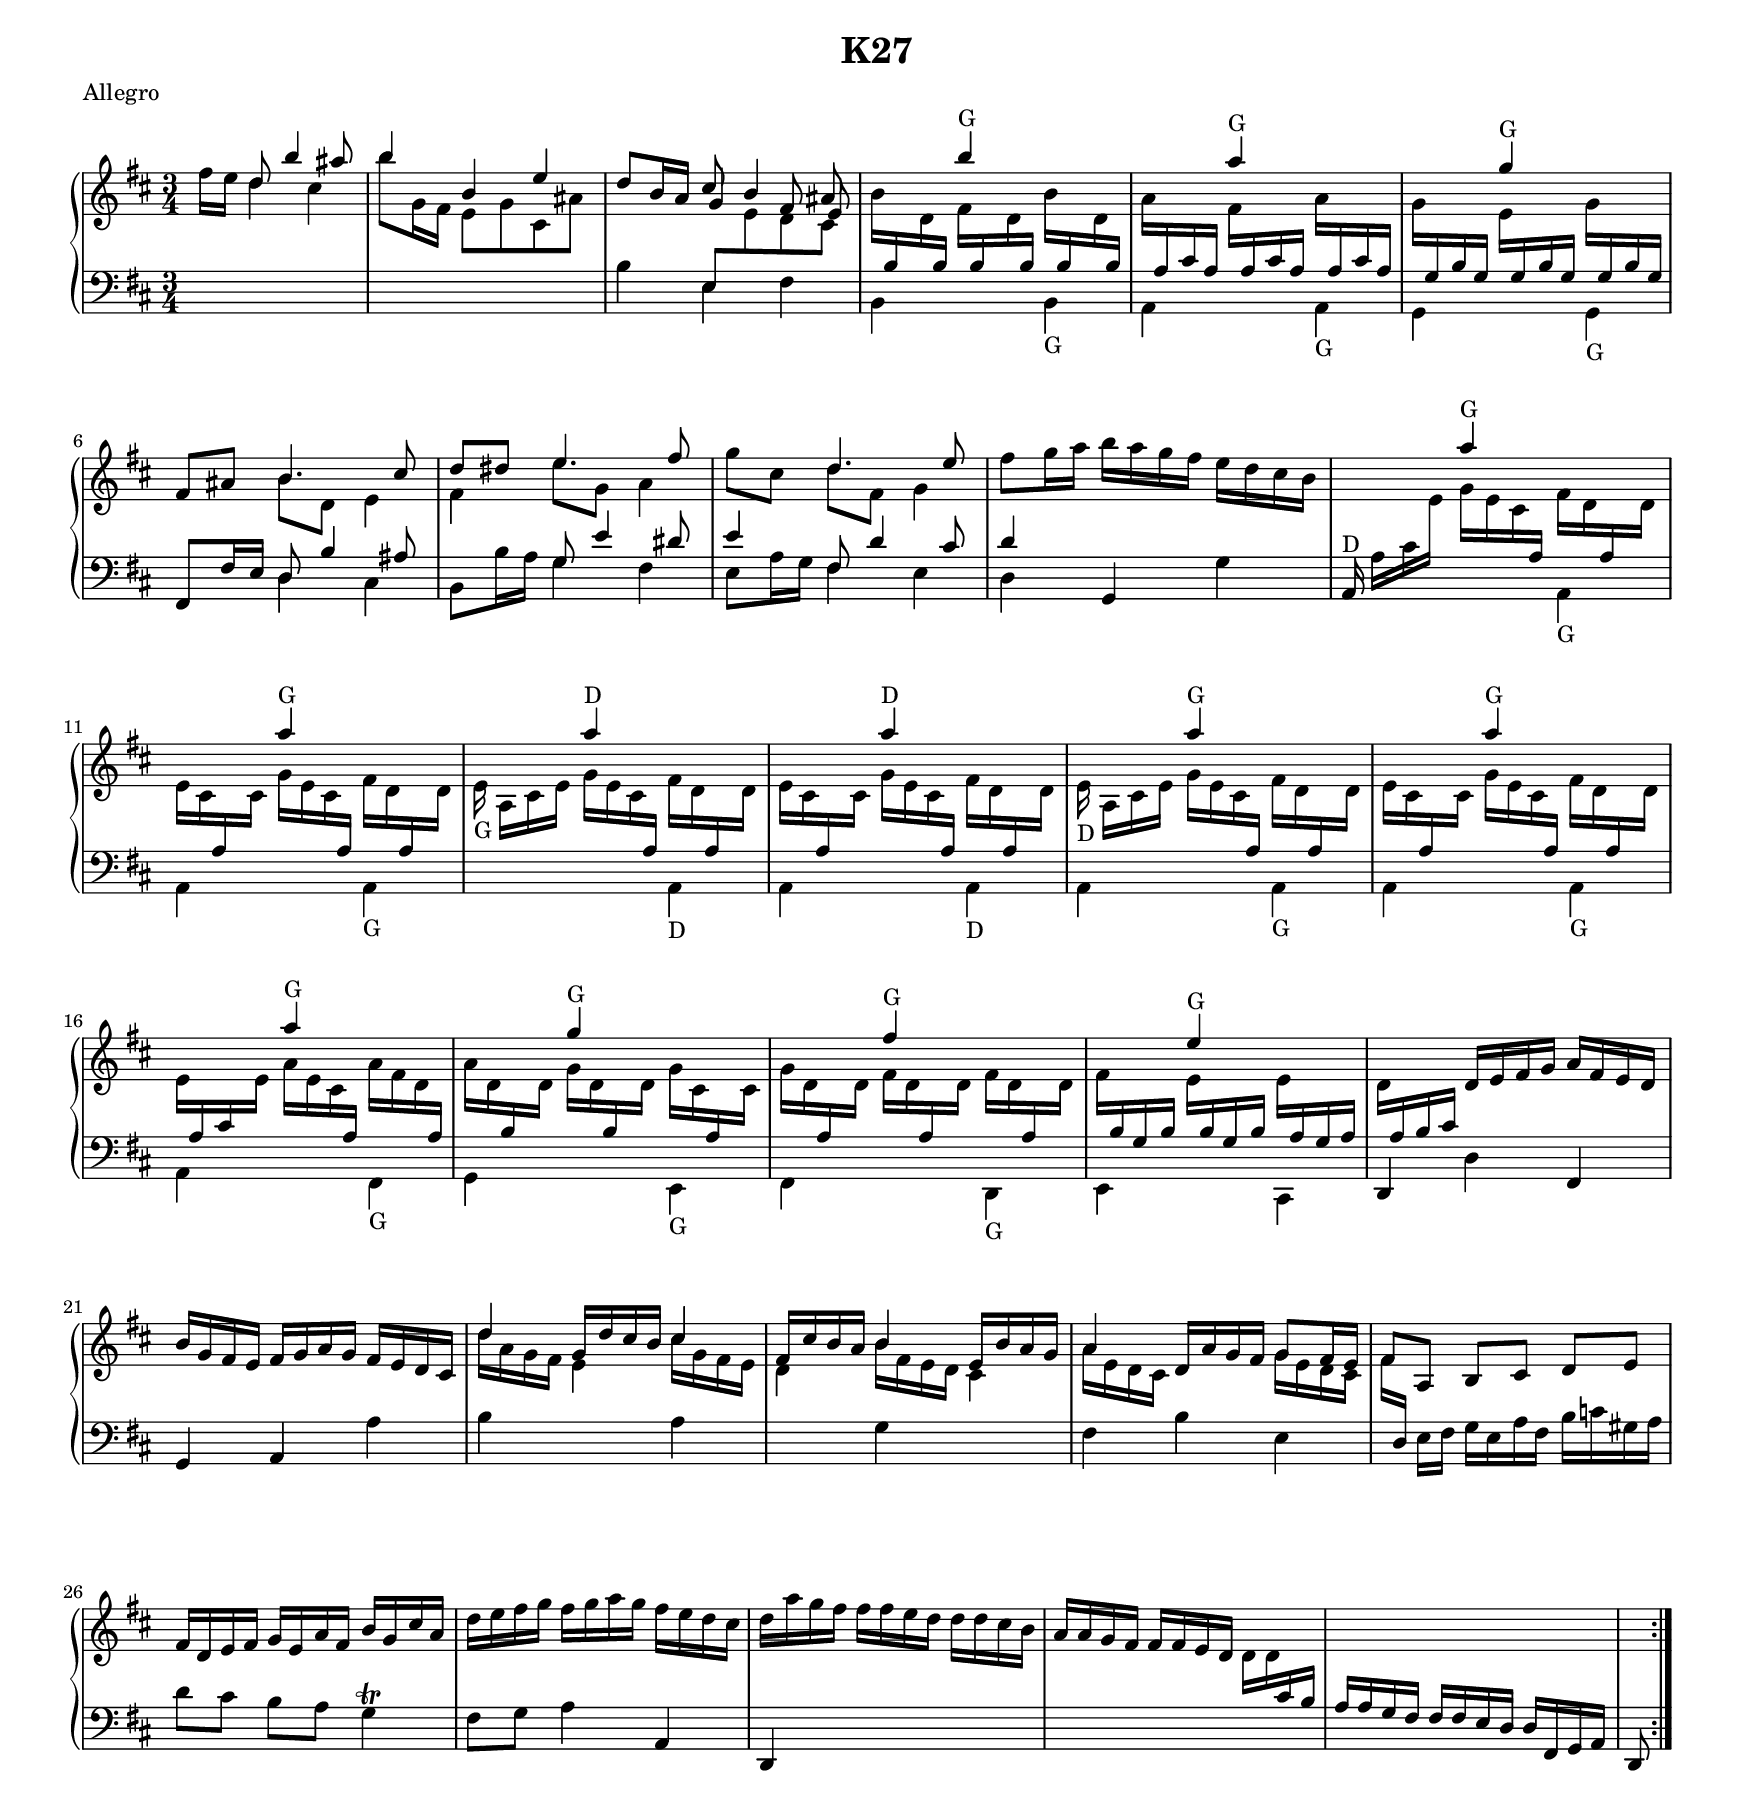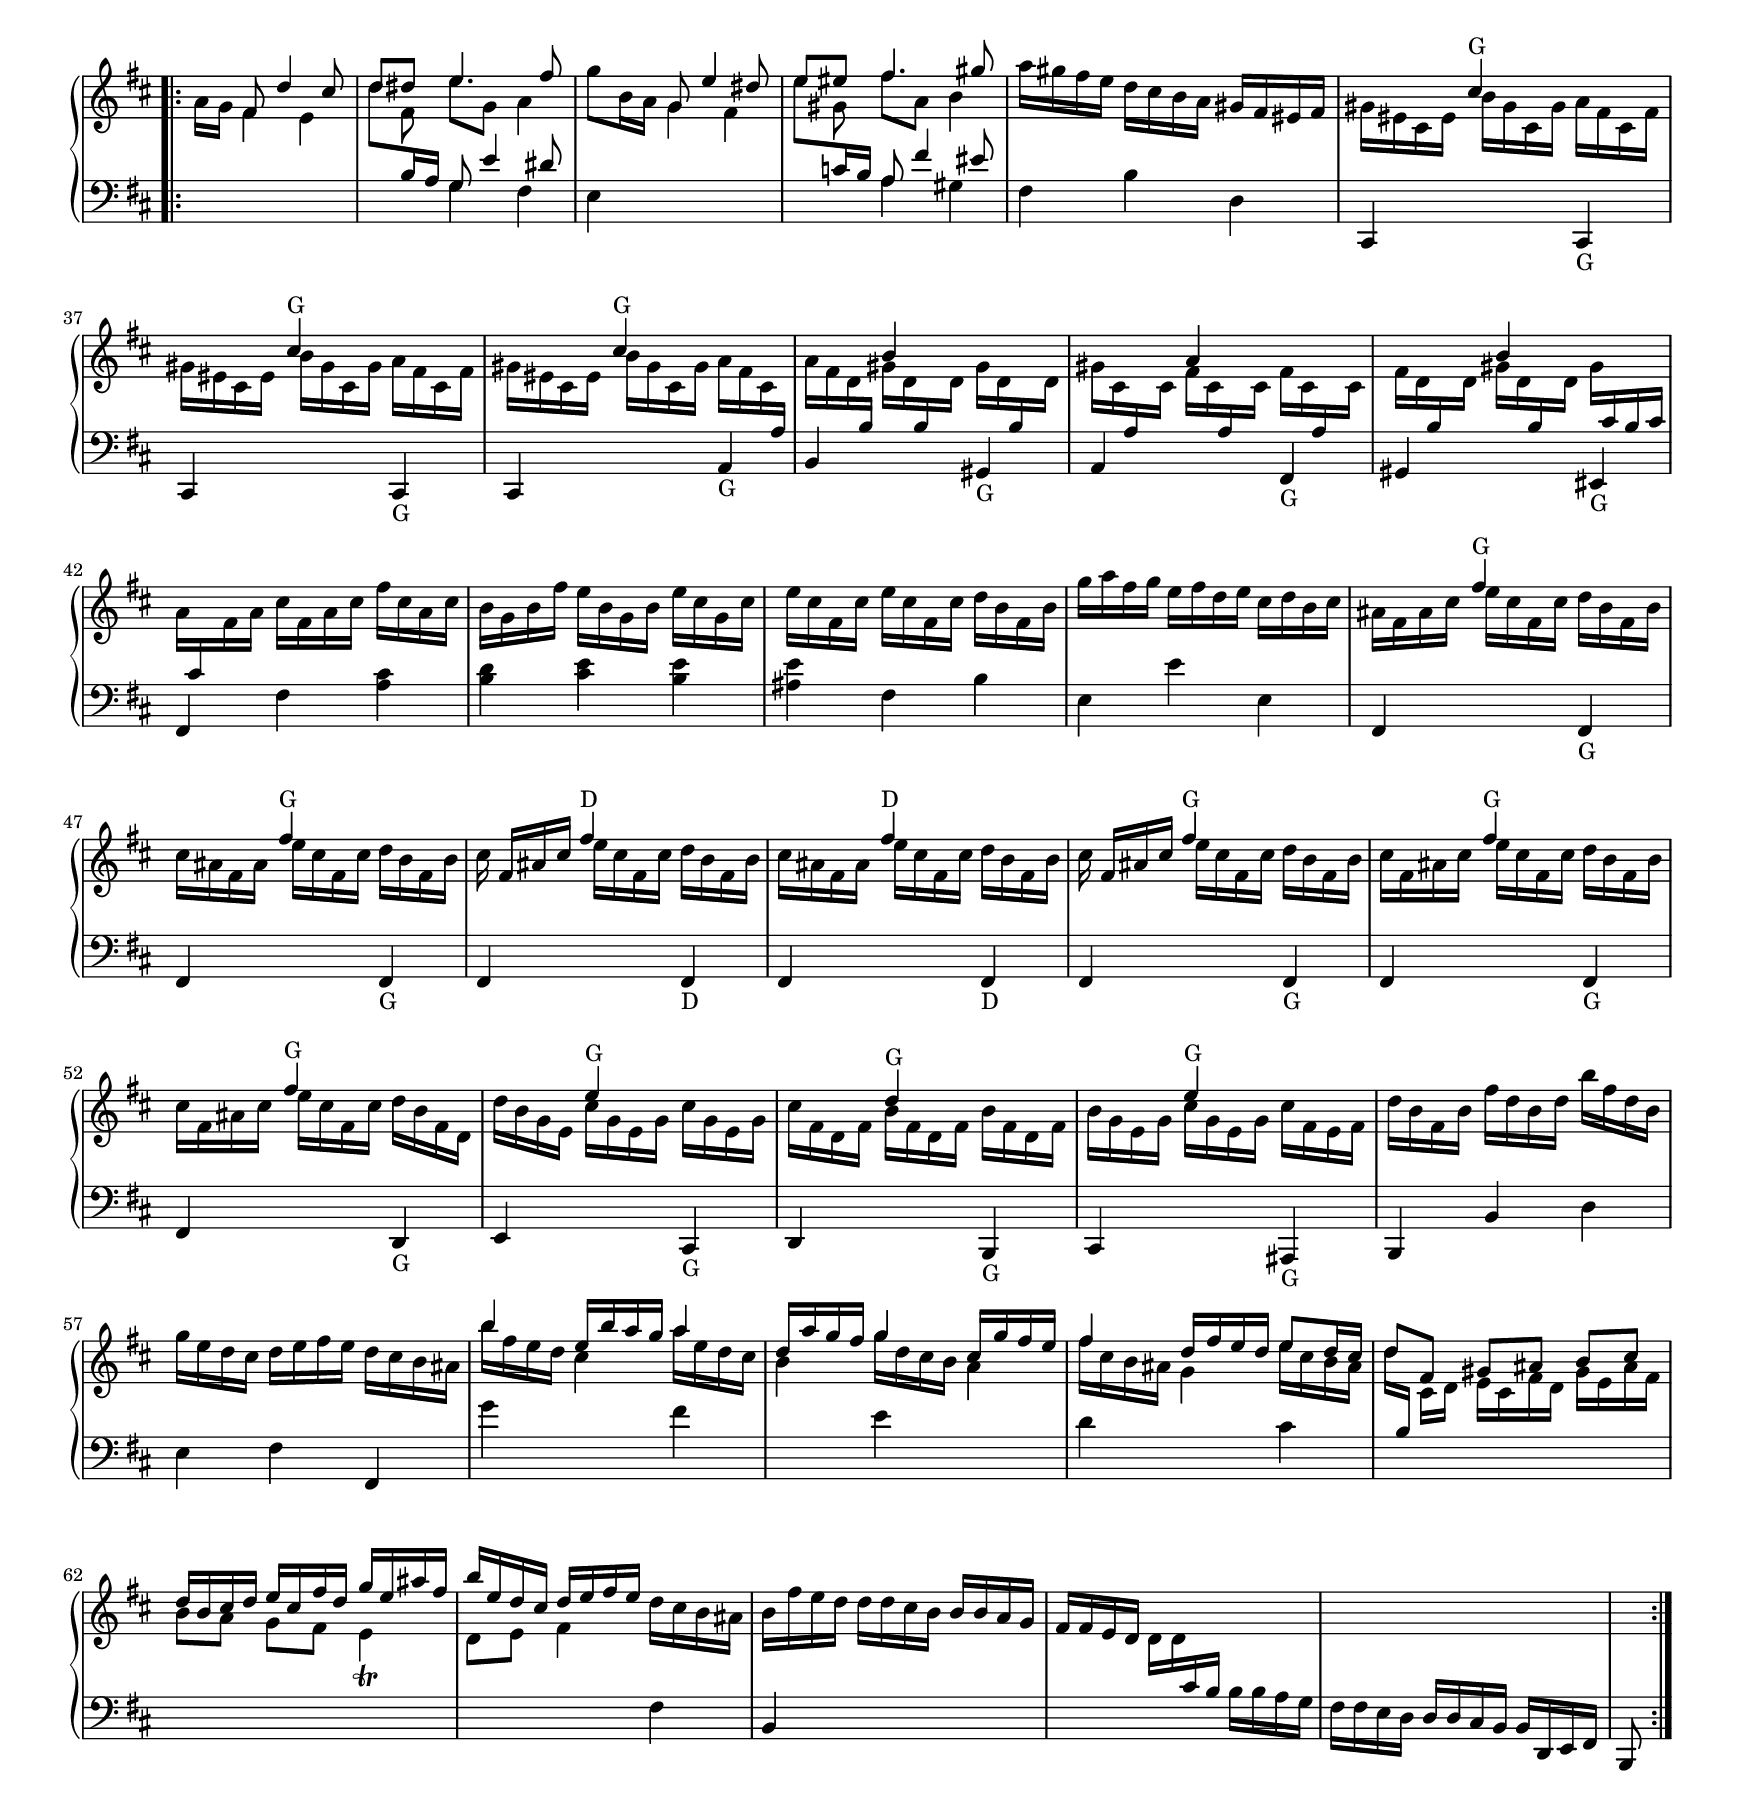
\version "2.18.2"
\version "2.18.2"

su = \stemUp
sd = \stemDown
sn = \stemNeutral
tu = \tieUp
td = \tieDown
tn = \tieNeutral
cstr = \change Staff = "right"
cstl = \change Staff = "left"

global = {
  \key b \minor
  \time 3/4
  \override Staff.NoteCollision #'merge-differently-dotted = ##t
}

right = \relative c'' {
  \global
  
  \partial 2.*5/6
  \repeat volta 2 {
    <<{ s8 d b'4 ais8 } \\ { fis16 e d4 cis }>>
    <<{ b'4 b, e } \\ { b'8 g,16 fis e8 g cis, ais' }>>
    <<{ d8 b16 a cis8 b4 ais8 } \\ { \shiftOn s4 \su g4 fis8 \noBeam e }>>
    
    \cstr \sd b'16 \cstl \su b, \cstr \sd d \cstl \su b \cstr \sd fis' \cstl \su b, 
    \cstr \sd d \cstl \su b \cstr \sd b' \cstl \su b, \cstr \sd d \cstl \su b
    \cstr \sd a' \cstl \su a, cis a
    \cstr \sd fis' \cstl \su a, cis a
    \cstr \sd a' \cstl \su a, cis a
    \cstr \sd g' \cstl \su g, b g
    \cstr \sd e' \cstl \su g, b g
    \cstr \sd g' \cstl \su g, b g

    \cstr \sn 
    <<{ fis'8 ais b4. cis8 
        d dis e4. fis8
        s4 d4. e8 } \\
      { s4 b8 d, e4
        fis e'8 g, a4
        g'8[ cis,] d[ fis,] g4
    }>>
    fis'8 g16 a b a g fis e d cis b
    
    \cstl \su a,,^"D" \repeat unfold 3 {
      \sd a'[ cis \cstr e] g e cis \cstl \su a 
      \cstr \sd fis' d \cstl \su a \cstr \sd d
      e cis \cstl \su a \cstr \sd cis g' e cis \cstl \su a 
      \cstr \sd fis' d \cstl \su a \cstr \sd d 
    } \alternative {
      { e16_"G" } { e16_"D" } { e16 }
    }
    
    \cstl \su a, cis \cstr \sd e a e cis \cstl \su a \cstr \sd a' fis d \cstl \su a
    \cstr \sd a' d, \cstl \su b \cstr \sd d g d \cstl \su b \cstr \sd d g cis, \cstl \su a \cstr \sd cis
    g' d \cstl \su a \cstr \sd d fis d \cstl \su a \cstr \sd d fis d \cstl \su a \cstr \sd d
    fis \cstl \su b, g b \cstr \sd e \cstl \su b g b \cstr \sd e \cstl \su a, g a
    
    \cstr \sd d \cstl \su a b cis \cstr \sn d e fis g a fis e d
    b' g fis e fis g a g fis e d cis
    <<{ d'4 g,16 d' cis b cis4 } \\ { d16 a g fis e4 cis'16 g fis e }>>
    <<{ fis cis' b a b4 e,16 b' a g } \\ { d4 b'16 fis e d cis4 }>>
    
    <<{ a'4 d,16 a' g fis g8 fis16 e } \\ { a16 e d cis s4 g'16 e d cis }>>
    fis8[ a,] b[ cis] d[ e]
    fis16 d e fis g e a fis b g cis a
    d e fis g fis g a g fis e d cis
    
    d a' g fis fis fis e d d d cis b
    a a g fis fis fis e d d d \cstl \su cis b
    a a g fis fis fis e d d fis, g a 
    d,8
  }
  
  \repeat volta 2 {
    \cstr \sn
    <<{ s8 fis''8 d'4 cis8 } \\ { a16 g fis4 e }>>
    <<{ d'8 dis e4. fis8 } \\ { s8 fis, e'8[ g,] a4 }>>
    <<{ s4 g8 e'4 dis8 } \\ { g b,16 a g4 fis }>>
    <<{ e'8 eis fis4. gis8 } \\ { s8 gis, fis'8[ a,] b4 }>>
    
    a'16 gis fis e d cis b a gis fis eis fis
    \repeat unfold 3 { \sd gis eis cis eis b' gis cis, gis' a fis cis }
    \alternative { {fis} {fis} {\cstl \su a,} }
    \cstr \sd a' fis d \cstl \su b \repeat unfold 2 { \cstr \sd gis' d \cstl \su b \cstr \sd d }
    \cstr \sd gis cis, \cstl \su a \cstr \sd cis \repeat unfold 2 { fis cis \cstl \su a \cstr \sd cis }
    
    fis d \cstl \su b \cstr \sd d gis d \cstl \su b \cstr \sd d gis \cstl \su cis, b cis
    \cstr \sd a' \cstl \su cis, \cstr \sd fis a cis fis, a cis fis cis a cis
    b g b fis' e b g b e cis g cis
    
    \repeat unfold 2 { e cis fis, cis' } d b fis b
    g' a fis g e fis d e cis d b cis
    ais fis ais cis e cis fis, cis' d b fis b 
    cis ais fis ais e' cis fis, cis' d b fis b
    
    cis \su fis,[ ais cis] \sd e cis fis, cis' d b fis b 
    cis ais fis ais e' cis fis, cis' d b fis b
    cis \su fis,[ ais cis] \sd e cis fis, cis' d b fis b 
    cis fis, ais cis e cis fis, cis' d b fis b
      
    cis fis, ais cis e cis fis, cis' d b fis d
    d' b g e \repeat unfold 2 { cis' g e g }
    cis fis, d fis \repeat unfold 2 { b fis d fis }
    b g e g cis g e g cis fis, e fis
    
    d' b fis b fis' d b d b' fis d b
    g' e d cis d e fis e d cis b ais
    <<{ b'4 e,16 b' a g a4 } \\ { b16 fis e d cis4 a'16 e d cis }>>
    <<{ d a' g fis g4 cis,16 g' fis e } \\ { b4 g'16 d cis b a4 }>>
    
    <<{ fis'4 d16 fis e d e8 d16 cis } \\ { fis cis b ais g4 e'16  cis b ais }>>
    \su d8[ fis,] gis[ ais] b[ cis]
    d16 b cis d e cis fis d g e ais fis
    b e, d cis d e fis e \sn d cis b ais
    
    b fis' e d d d cis b b b a g
    fis fis e d d d \cstl cis b b b a g 
    fis fis e d d d cis b b d, e fis
    b,8
  }
}
 
left = \relative c {
  \global
  
  \partial 2.*5/6
  \repeat volta 2 {
    s8 s2 s2.
    <<{ s4 e8 \cstr \sd e' d cis } \\ { b4 e, fis }>>
    <<{ \cstr s4 b''^"G" s s a^"G" s s g^"G" s } \\ 
      { \cstl b,,, s b_"G" a s a_"G" g s g_"G" }>>
    
    <<{ fis8 fis'16 e d8 b'4 ais8
        s4 g8 e'4 dis8
        e4 fis,8 d'4 cis8
        d4 } \\
      { s4 d, cis
        b8 b'16 a g4 fis
        e8 a16 g fis4 e
        d }>> g, g'
    
    <<{ \cstr s4 a''^"G" s s a^"G" s s a^"D" s s a^"D" s s a^"G" s s a^"G" s } \\
      { \cstl s4 s a,,,_"G" a s a_"G" s s a_"D" a s a_"D" a s a_"G" a s a_"G" }>>
    <<{ \cstr s a'''^"G" s s g^"G" s s fis^"G" s s e^"G" s } \\
      { \cstl a,,, s fis_"G" g s e_"G" fis s d_"G" e s cis }>>
    
    d4  d' fis,
    g a a'
    b s a
    s g s 
    
    fis b e,
    \cstr fis'16[ \cstl d,] e fis g e a fis b c gis a
    d8[ cis] b[ a] g4-\trill 
    fis8 g a4 a,
    d, s2 
    s2. s s8
  }
  
  \repeat volta 2 {
    s8 s2
    <<{ \cstr \sd d'''8 \cstl \su b,16 a g8 e'4 dis8 } \\ { s4 g, fis }>>
    e4 s2
    <<{ \cstr \sd e''8 \cstl \su c,16 b a8 fis'4 eis8 } \\ { s4 a, gis }>>
    fis b d,
    
    <<{ \cstr \su \repeat unfold 3 { s4 cis''^"G" s } s b s s a s s b s } \\
      { \cstl \su \repeat unfold 2 { cis,,, s cis_"G" } 
        cis s a'_"G" b s gis_"G" a s fis_"G" gis s eis_"G" }>>
    fis fis' <a cis>
    <b d> <cis e> <b e>
    
    <ais e'> fis b
    e, e' e,
    <<{ \cstr \su s fis''^"G" s s fis^"G" s 
        s fis^"D" s s fis^"D" s 
        s fis^"G" s s fis^"G" s 
        s fis^"G" s s e^"G" s 
        s d^"G" s s e^"G" s } \\
      { \cstl \su fis,,, s fis_"G" fis s fis_"G" 
        fis s fis_"D" fis s fis_"D" 
        fis s fis_"G" fis s fis_"G"
        fis s d_"G" e s cis_"G" 
        d s b_"G" cis s ais_"G"
    }>>
    
    b b' d
    e fis fis, 
    g'' s fis
    s e s
    
    d s cis
    \cstr \sd d'16[ \cstl \su b,] \cstr \sd cis d e cis fis d gis e ais fis
    b8[ a] g[ fis] e4_\trill
    d8 e fis4 \cstl fis,
    
    \su b, s2 
    s2. s2. s8
  }
}

\header {
  title = "K27"
  meter = "Allegro"
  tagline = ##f
}


#(set-global-staff-size 20)

\paper {
  #(set-paper-size "a3")
  print-page-number = ##f
  between-system-padding = #0.1
  between-system-space = #0.1
  ragged-last-bottom = ##f
  ragged-bottom = ##f
  top-margin = 12 \cm
  bottom-margin = .3 \cm
}

\score {
  \new PianoStaff <<
    \new Staff = "right" {
      \right
    }
    \new Staff = "left" { 
      <<
      \clef bass \left 
      {s2.*31 \pageBreak}
      >>
    }
  >>
  \layout { indent = 0 }
}
